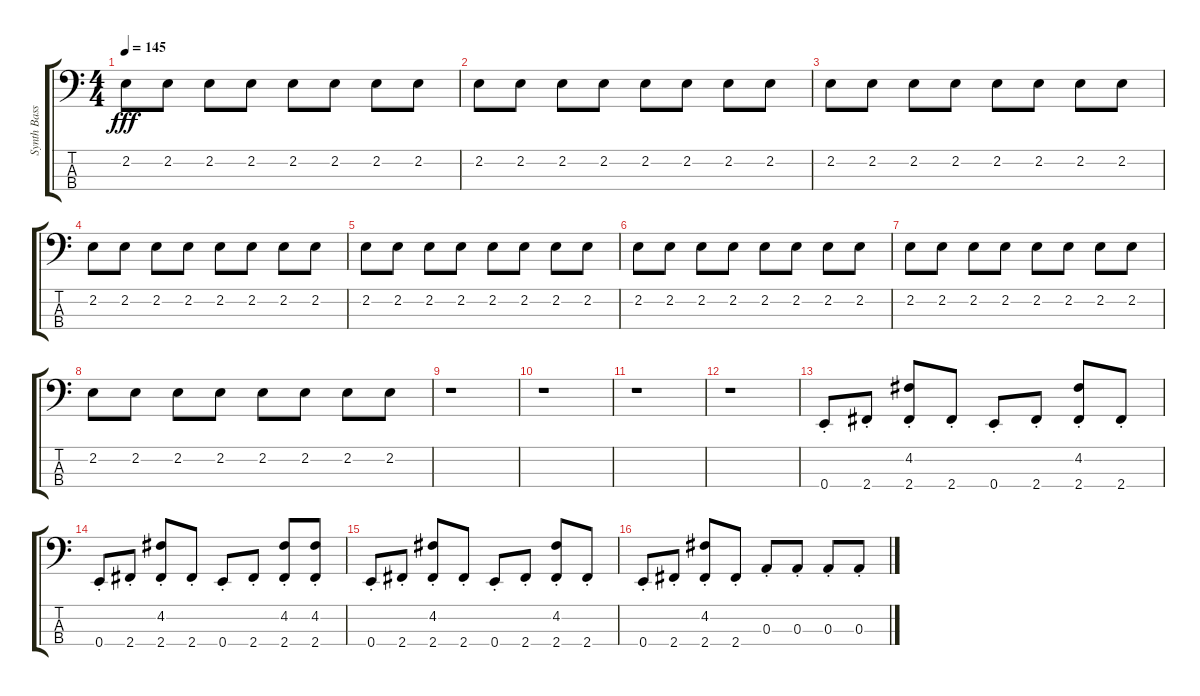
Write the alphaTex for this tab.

\track ("Synth Bass" "Synth Bass") {instrument synthbass1}
\staff {score tabs}
\tuning (G2 D2 A1 E1) {hide}
\ts (4 4)
\tempo 145
\clef f4
\ks c
2.2.8{dy fff instrument synthbass1} 2.2.8 2.2.8 2.2.8 2.2.8 2.2.8 2.2.8 2.2.8 |
2.2.8 2.2.8 2.2.8 2.2.8 2.2.8 2.2.8 2.2.8 2.2.8 |
2.2.8 2.2.8 2.2.8 2.2.8 2.2.8 2.2.8 2.2.8 2.2.8 |
2.2.8 2.2.8 2.2.8 2.2.8 2.2.8 2.2.8 2.2.8 2.2.8 |
2.2.8 2.2.8 2.2.8 2.2.8 2.2.8 2.2.8 2.2.8 2.2.8 |
2.2.8 2.2.8 2.2.8 2.2.8 2.2.8 2.2.8 2.2.8 2.2.8 |
2.2.8 2.2.8 2.2.8 2.2.8 2.2.8 2.2.8 2.2.8 2.2.8 |
2.2.8 2.2.8 2.2.8 2.2.8 2.2.8 2.2.8 2.2.8 2.2.8 |
r.1 |
r.1 |
r.1 |
r.1 |
0.4{st}.8 2.4{st}.8 (4.2{st} 2.4{st}).8 2.4{st}.8 0.4{st}.8 2.4{st}.8 (4.2{st} 2.4{st}).8 2.4{st}.8 |
0.4{st}.8 2.4{st}.8 (4.2{st} 2.4{st}).8 2.4{st}.8 0.4{st}.8 2.4{st}.8 (4.2{st} 2.4{st}).8 (4.2{st} 2.4{st}).8 |
0.4{st}.8 2.4{st}.8 (4.2{st} 2.4{st}).8 2.4{st}.8 0.4{st}.8 2.4{st}.8 (4.2{st} 2.4{st}).8 2.4{st}.8 |
0.4{st}.8 2.4{st}.8 (4.2{st} 2.4{st}).8 2.4{st}.8 0.3{st}.8 0.3{st}.8 0.3{st}.8 0.3{st}.8
